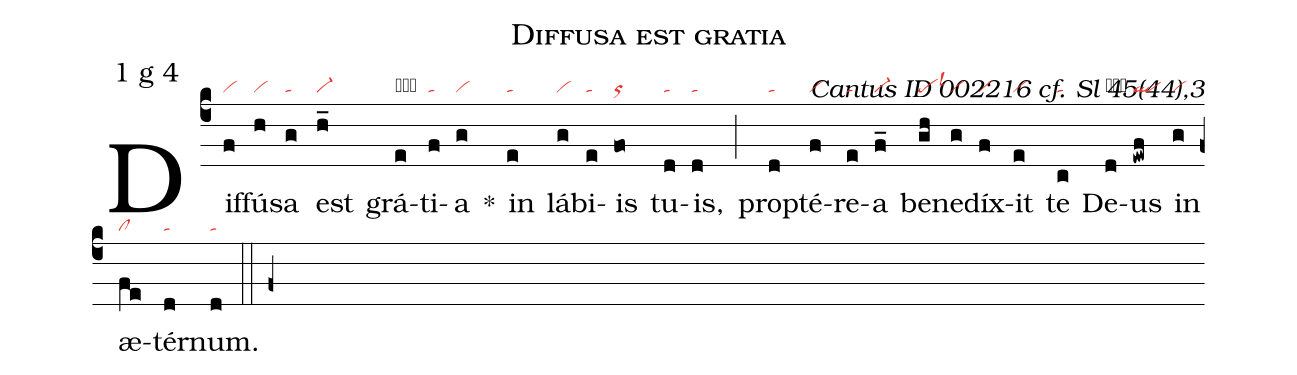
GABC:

name: Diffusa est gratia;
mode: 1;
mode-differentia: g 4;
commentary: Cantus ID 002216 cf. Sl 45(44),3;
nabc-lines: 1;
%%
(c4)

Dif(f|vi)fú(h|vi)sa(g|ta) est(h_|vi-) grá(e|““vilsx4)ti(f|ta)a(g|vi) *() in(e|ta) lá(g|vi)bi(e|ta)is(fo|or) tu(d|ta)is,(d|ta) (;) pro(d|ta)pté(f|vi)re(e|ta)a(f_|vi-) be(gh|pelsl3)ne(g|vi)díx(f|vi)it(e|vi) te(c|ta) De(d|““vilsx4)us(ewf|ql) in(g|vi) æ(fe|cl)tér(d|ta)num.(d|ta) (::f+)
